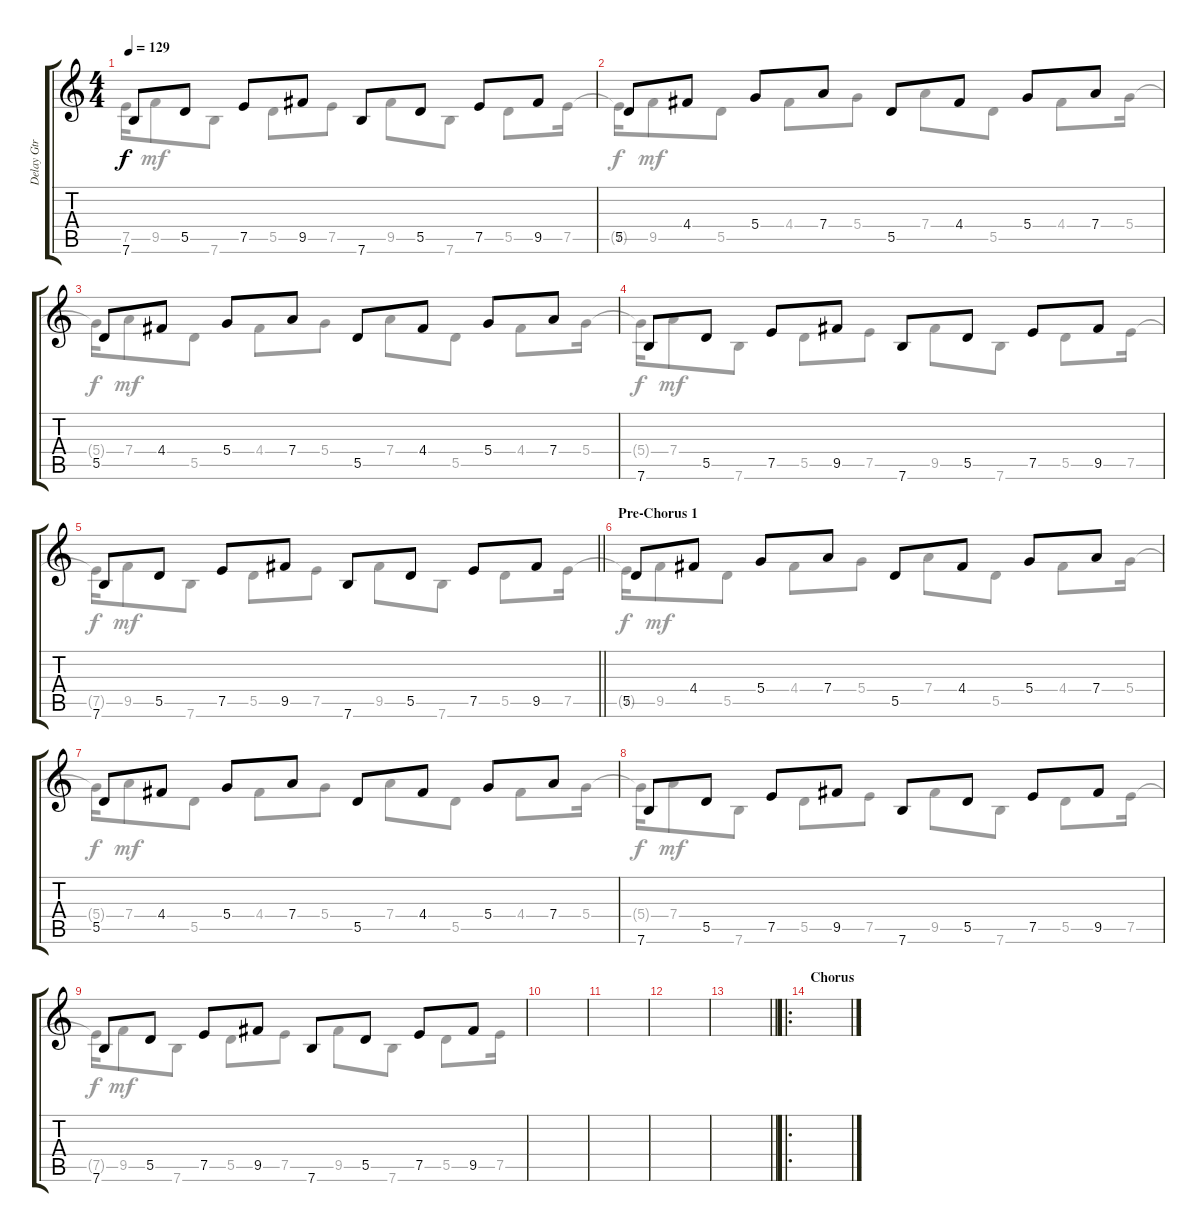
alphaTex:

\track ("Delay Gtr" "Delay Gtr") {instrument electricguitarmuted}
\staff {score tabs}
\tuning (E4 B3 G3 D3 A2 E2) {hide}
\voice
\ts (4 4)
\tempo 129
\clef g2
\ks c
7.6.8{dy f} 5.5.8 7.5.8 9.5.8 7.6.8 5.5.8 7.5.8 9.5.8 |
5.5.8 4.4.8 5.4.8 7.4.8 5.5.8 4.4.8 5.4.8 7.4.8 |
5.5.8 4.4.8 5.4.8 7.4.8 5.5.8 4.4.8 5.4.8 7.4.8 |
7.6.8 5.5.8 7.5.8 9.5.8 7.6.8 5.5.8 7.5.8 9.5.8 |
\barLineRight lightlight
7.6.8 5.5.8 7.5.8 9.5.8 7.6.8 5.5.8 7.5.8 9.5.8 |
\section ("" "Pre-Chorus 1")
5.5.8 4.4.8 5.4.8 7.4.8 5.5.8 4.4.8 5.4.8 7.4.8 |
5.5.8 4.4.8 5.4.8 7.4.8 5.5.8 4.4.8 5.4.8 7.4.8 |
7.6.8 5.5.8 7.5.8 9.5.8 7.6.8 5.5.8 7.5.8 9.5.8 |
7.6.8 5.5.8 7.5.8 9.5.8 7.6.8 5.5.8 7.5.8 9.5.8 |
|
|
|
\barLineRight lightlight
|
\ro
\section ("" "Chorus")
|
|
\voice
\clef g2
\ottava regular
\simile none
\ks c
7.5{t}.16{dy f} 9.5.8{dy mf} 7.6.8 5.5.8 7.5.8 9.5.8 7.6.8 5.5.8 7.5.16 |
7.5{t}.16{dy f} 9.5.8{dy mf} 5.5.8 4.4.8 5.4.8 7.4.8 5.5.8 4.4.8 5.4.16 |
5.4{t}.16{dy f} 7.4.8{dy mf} 5.5.8 4.4.8 5.4.8 7.4.8 5.5.8 4.4.8 5.4.16 |
5.4{t}.16{dy f} 7.4.8{dy mf} 7.6.8 5.5.8 7.5.8 9.5.8 7.6.8 5.5.8 7.5.16 |
\barLineRight lightlight
7.5{t}.16{dy f} 9.5.8{dy mf} 7.6.8 5.5.8 7.5.8 9.5.8 7.6.8 5.5.8 7.5.16 |
7.5{t}.16{dy f} 9.5.8{dy mf} 5.5.8 4.4.8 5.4.8 7.4.8 5.5.8 4.4.8 5.4.16 |
5.4{t}.16{dy f} 7.4.8{dy mf} 5.5.8 4.4.8 5.4.8 7.4.8 5.5.8 4.4.8 5.4.16 |
5.4{t}.16{dy f} 7.4.8{dy mf} 7.6.8 5.5.8 7.5.8 9.5.8 7.6.8 5.5.8 7.5.16 |
7.5{t}.16{dy f} 9.5.8{dy mf} 7.6.8 5.5.8 7.5.8 9.5.8 7.6.8 5.5.8 7.5.16 |
|
|
|
\barLineRight lightlight
|
|
|
